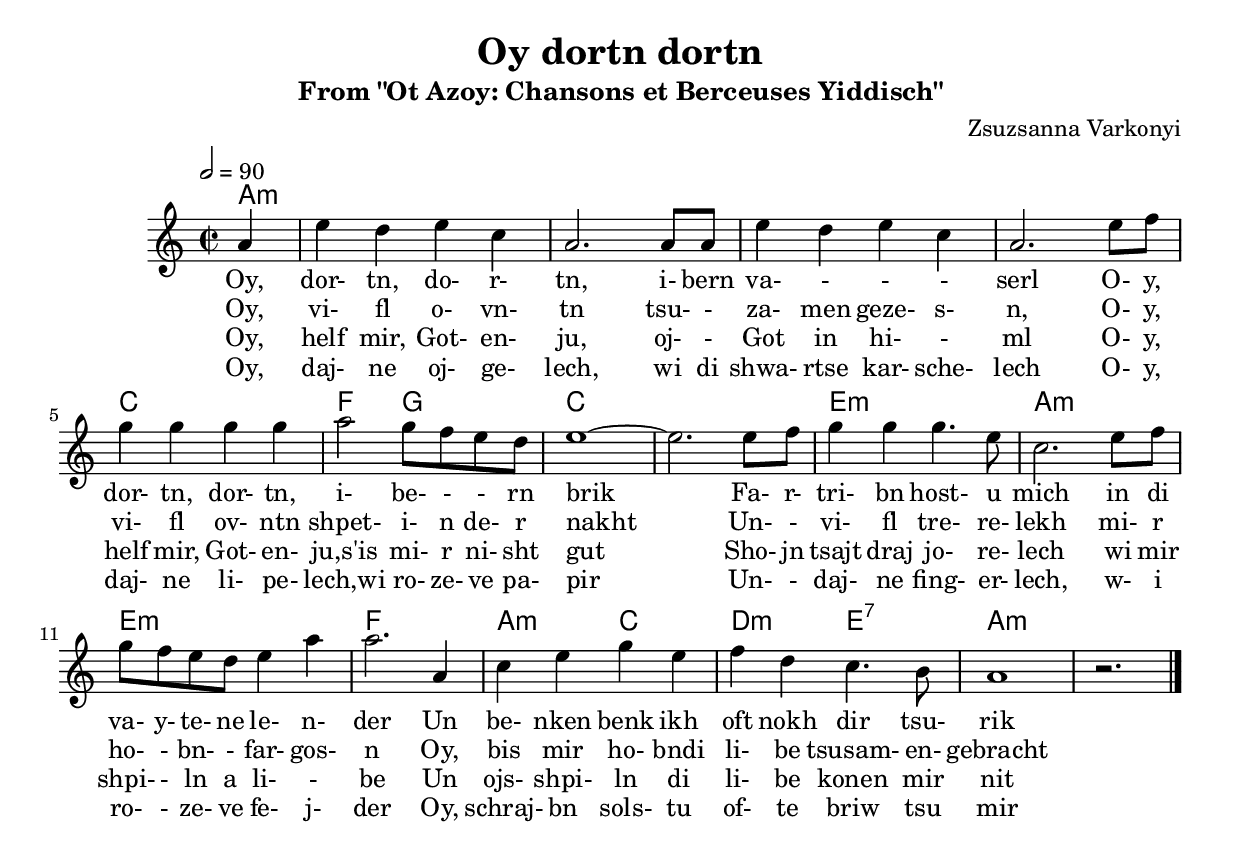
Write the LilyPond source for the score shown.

\version "2.24.4"
\header {
  title = "Oy dortn dortn"
  subtitle = "From \"Ot Azoy: Chansons et Berceuses Yiddisch\""
  composer = "Zsuzsanna Varkonyi"
}

global = {
  \key a \minor
  \time 2/2
}

scoreTempo = \tempo 2 = 90 % BPM

\include "deutsch.ly"

voicePartial = \relative c'' {
  \scoreTempo
  \partial 4 a4
}

voiceBeginning = \relative c'' {
  a4
}

voiceEnd = \relative c'' {
  \bar "|."
}

voice = \relative c' {

  % Die Melodie folgt hier.

  e'4 d e c     | a2. a8 a8   |
  e'4 d e c     | a2. e'8 f   |
  g4 g g g      | a2 g8 f e d |
  e1~           | e2. e8 f    |
  g4 g g4. e8   | c2. e8 f    |
  g8 f e d e4 a | a2. a,4     |
  c e g e       | f d c4. h8  |
  a1            | r2.
}

verseOne = \lyricmode {

	% Liedtext folgt hier.

	Oy, dor- tn, do- r- tn, i- bern va- - - - serl
  O- y, dor- tn, dor- tn, i- be- - - rn brik
  Fa- r- tri- bn host- u mich in di va- y- te- ne le- n- der
  Un be- nken benk ikh oft nokh dir tsu- rik
}

verseTwo = \lyricmode {

  % Liedtext folgt hier.

  Oy, vi- fl o- vn- tn tsu- - za- men geze- s- n,
  O- y, vi- fl ov- ntn shpet-  i- n de- r nakht
  Un- - vi- fl tre- re- lekh mi- r ho- - bn- -  far- gos- n
  Oy, bis mir ho- bndi li- be tsusam- en- gebracht
}

verseThree = \lyricmode {

  % Liedtext folgt hier.

  Oy, helf mir, Got- en- ju, oj- - Got in hi- - ml
  O- y, helf mir, Got- en- ju,s'is mi- r ni- sht gut
  Sho- jn tsajt draj jo- re- lech wi mir shpi- - ln a li- - be
  Un ojs- shpi- ln di li- be konen mir nit
}

verseFour = \lyricmode {

  % Liedtext folgt hier.

  Oy, daj- ne oj- ge- lech, wi di shwa- rtse kar- sche- lech
  O- y, daj- ne li- pe- lech,wi ro- ze- ve pa- pir
  Un- - daj- ne fing- er- lech, w- i ro- - ze- ve fe- j- der
  Oy, schraj- bn sols- tu of- te briw tsu mir
}

chordNames = \chordmode {

  \set chordChanges = ##t

  % Akkorde folgen hier.

  \partial 4
  a4:m    |
  a1:m    | a:m      |  a:m | a:m   |
  c       | f2 g2    |  c1  | c     |
  e1:m    | a:m      |  e:m | f     |
  a2:m c2 | d2:m e:7 | a1:m | a2.:m
}


\score {
  <<
    \new ChordNames \chordNames
    \new Staff {
      \global
      \new Voice = "voice" {
        \voicePartial \voice \voiceEnd
      }
    }
    \new Lyrics \lyricsto "voice" {
      <<
        \verseOne
        \new Lyrics {
          \set associatedVoice = "voice"
          \verseTwo
        }
        \new Lyrics {
            \set associatedVoice = "voice"
            \verseThree
        }
        \new Lyrics {
          \set associatedVoice = "voice"
          \verseFour
        }
      >>
    }
  >>
  \layout { }
  \midi { }
}